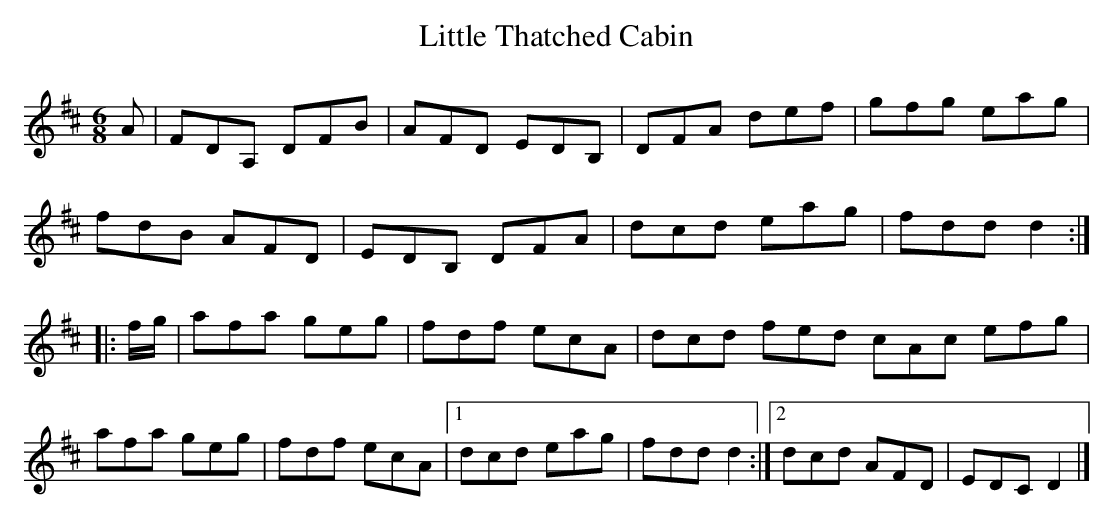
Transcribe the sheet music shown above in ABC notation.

X:1
U: ~ = !turn!
T:Little Thatched Cabin
M:6/8
L:1/8
K:D
A | FDA, DFB | AFD EDB, | DFA def | gfg eag |
fdB AFD | EDB, DFA | dcd eag | fdd d2 ::
f/2g/2 | afa geg | fdf ecA | dcd fed cAc efg |
afa geg | fdf ecA | [1 dcd eag | fdd d2 :| [2 dcd AFD | EDC D2 |]
